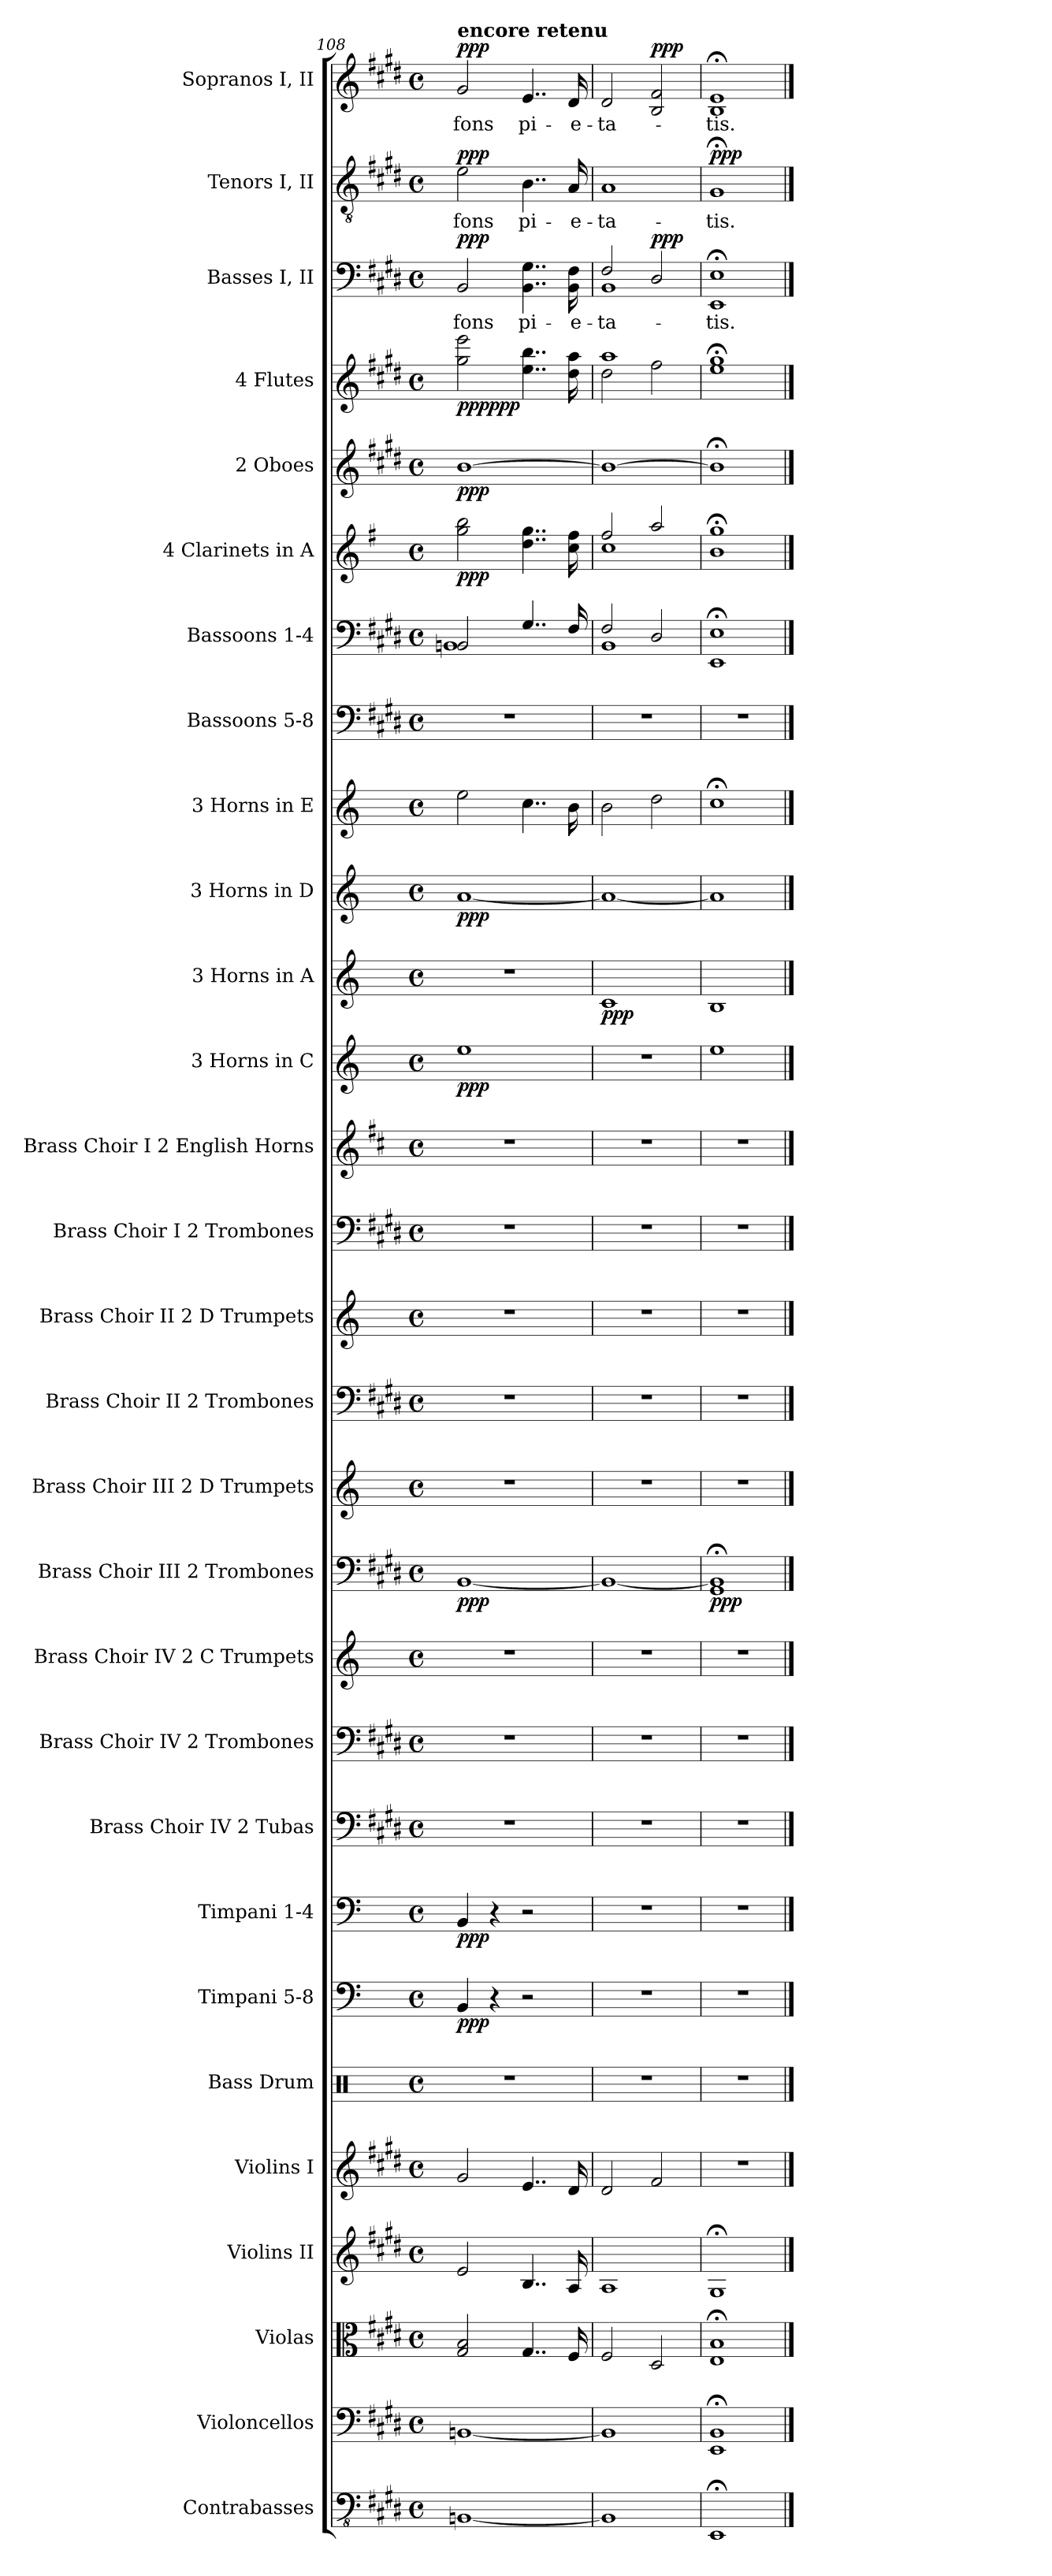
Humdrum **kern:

**kern	**kern	**kern	**kern	**kern	**kern	**kern	**dynam	**kern	**dynam	**kern	**kern	**kern	**kern	**dynam	**kern	**kern	**kern	**kern	**kern	**kern	**dynam	**kern	**dynam	**kern	**dynam	**kern	**kern	**kern	**kern	**dynam	**kern	**dynam	**kern	**dynam	**kern	**text	**dynam	**kern	**text	**dynam	**kern	**text	**dynam
*part29	*part28	*part27	*part26	*part25	*part24	*part23	*part23	*part22	*part22	*part21	*part20	*part19	*part18	*part18	*part17	*part16	*part15	*part14	*part13	*part12	*part12	*part11	*part11	*part10	*part10	*part9	*part8	*part7	*part6	*part6	*part5	*part5	*part4	*part4	*part3	*part3	*part3	*part2	*part2	*part2	*part1	*part1	*part1
*staff29	*staff28	*staff27	*staff26	*staff25	*staff24	*staff23	*staff23	*staff22	*staff22	*staff21	*staff20	*staff19	*staff18	*staff18	*staff17	*staff16	*staff15	*staff14	*staff13	*staff12	*staff12	*staff11	*staff11	*staff10	*staff10	*staff9	*staff8	*staff7	*staff6	*staff6	*staff5	*staff5	*staff4	*staff4	*staff3	*staff3	*staff3	*staff2	*staff2	*staff2	*staff1	*staff1	*staff1
*I"Contrabasses	*I"Violoncellos	*I"Violas	*I"Violins II	*I"Violins I	*I"Bass Drum	*I"Timpani 5-8	*	*I"Timpani 1-4	*	*I"Brass Choir IV 2 Tubas	*I"Brass Choir IV 2 Trombones	*I"Brass Choir IV 2 C Trumpets	*I"Brass Choir III 2 Trombones	*	*I"Brass Choir III 2 D Trumpets	*I"Brass Choir II 2 Trombones	*I"Brass Choir II 2 D Trumpets	*I"Brass Choir I 2 Trombones	*I"Brass Choir I 2 English Horns	*I"3 Horns in C	*	*I"3 Horns in A	*	*I"3 Horns in D	*	*I"3 Horns in E	*I"Bassoons 5-8	*I"Bassoons 1-4	*I"4 Clarinets in A	*	*I"2 Oboes	*	*I"4 Flutes	*	*I"Basses I, II	*	*	*I"Tenors I, II	*	*	*I"Sopranos I, II	*	*
*I'Cbs.	*I'Vcs.	*I'Vlas.	*I'Vlns. II	*I'Vlns. I	*I'B. Dr.	*I'Timp. 5-8	*	*I'Timp. 1-4	*	*I'B. C. IV 2 Tbas.	*I'B. C. IV 2 Tbns.	*I'B. C. IV 2 C Tpts.	*I'B. C. III 2 Tbns.	*	*I'B. C. III 2 D Tpts.	*I'B. C. II 2 Tbns.	*I'B. C. II 2 D Tpts.	*I'B. C. I 2 Tbns.	*I'B. C. I 2 Eng. Hns.	*	*	*	*	*	*	*	*I'Bsns. 5-8	*I'Bsns. 4-8	*	*	*I'2 Obs.	*	*I'4 Fls.	*	*I'B. I, II	*	*	*I'T. I, II	*	*	*I'S. I, II	*	*
*clefFv4	*clefF4	*clefC3	*clefG2	*clefG2	*clefX	*clefF4	*	*clefF4	*	*clefF4	*clefF4	*clefG2	*clefF4	*	*clefG2	*clefF4	*clefG2	*clefF4	*clefG2	*clefG2	*	*clefG2	*	*clefG2	*	*clefG2	*clefF4	*clefF4	*clefG2	*	*clefG2	*	*clefG2	*	*clefF4	*	*	*clefGv2	*	*	*clefG2	*	*
*	*	*	*	*	*	*	*	*	*	*	*	*	*	*	*ITrd-1c-2	*	*ITrd-1c-2	*	*ITrd4c7	*ITrd7c12	*	*ITrd2c3	*	*ITrd6c10	*	*ITrd5c8	*	*	*ITrd2c3	*	*	*	*	*	*	*	*	*	*	*	*	*	*
*k[f#c#g#d#]	*k[f#c#g#d#]	*k[f#c#g#d#]	*k[f#c#g#d#]	*k[f#c#g#d#]	*k[]	*k[]	*	*k[]	*	*k[f#c#g#d#]	*k[f#c#g#d#]	*k[]	*k[f#c#g#d#]	*	*k[f#c#]	*k[f#c#g#d#]	*k[f#c#]	*k[f#c#g#d#]	*k[f#]	*k[]	*	*k[f#c#g#]	*	*k[f#c#]	*	*k[f#c#g#d#]	*k[f#c#g#d#]	*k[f#c#g#d#]	*k[f#c#g#d#]	*	*k[f#c#g#d#]	*	*k[f#c#g#d#]	*	*k[f#c#g#d#]	*	*	*k[f#c#g#d#]	*	*	*k[f#c#g#d#]	*	*
*M4/4	*M4/4	*M4/4	*M4/4	*M4/4	*M4/4	*M4/4	*	*M4/4	*	*M4/4	*M4/4	*M4/4	*M4/4	*	*M4/4	*M4/4	*M4/4	*M4/4	*M4/4	*M4/4	*	*M4/4	*	*M4/4	*	*M4/4	*M4/4	*M4/4	*M4/4	*	*M4/4	*	*M4/4	*	*M4/4	*	*	*M4/4	*	*	*M4/4	*	*
*met(c)	*met(c)	*met(c)	*met(c)	*met(c)	*met(c)	*met(c)	*	*met(c)	*	*met(c)	*met(c)	*met(c)	*met(c)	*	*met(c)	*met(c)	*met(c)	*met(c)	*met(c)	*met(c)	*	*met(c)	*	*met(c)	*	*met(c)	*met(c)	*met(c)	*met(c)	*	*met(c)	*	*met(c)	*	*met(c)	*	*	*met(c)	*	*	*met(c)	*	*
=108	=108	=108	=108	=108	=108	=108	=108	=108	=108	=108	=108	=108	=108	=108	=108	=108	=108	=108	=108	=108	=108	=108	=108	=108	=108	=108	=108	=108	=108	=108	=108	=108	=108	=108	=108	=108	=108	=108	=108	=108	=108	=108	=108
*	*	*	*	*	*	*	*	*	*	*	*	*	*	*	*	*	*	*	*	*	*	*	*	*	*	*	*	*^	*	*	*	*	*	*	*	*	*	*	*	*	*	*	*
!	!	!	!	!	!	!	!	!	!	!	!	!	!	!	!	!	!	!	!	!	!	!	!	!	!	!	!	!	!	!	!	!	!	!	!	!	!	!	!	!	!	!LO:TX:a:B:t=encore retenu	!	!
!	!	!	!	!	!	!	!LO:DY:b	!	!LO:DY:b	!	!	!	!	!LO:DY:b	!	!	!	!	!	!	!LO:DY:b	!	!	!	!LO:DY:b	!	!	!	!	!	!LO:DY:b	!	!LO:DY:b	!	!LO:DY:b	!	!LO:LY:b	!	!	!LO:LY:b	!	!	!LO:LY:b	!
!	!	!	!	!	!	!	!	!	!	!	!	!	!	!	!	!	!	!	!	!	!	!	!	!	!	!	!	!	!	!	!	!	!	!	!LO:DY:n=1:b	!	!	!LO:DY:a	!	!	!LO:DY:a	!	!	!LO:DY:a
[1BBBn	[1BBn	2G#/ 2B/	2e/	2g#/	1r	4BB/	ppp	4BB/	ppp	1r	1r	1r	[1BB	ppp	1r	1r	1r	1r	1r	1e	ppp	1r	.	[1B	ppp	2g#\	1r	2BBn/	1BB	2ee\ 2gg#\	ppp	[1b	ppp	2gg#\ 2eee\	ppp ppp	2BB/	fons	ppp	2e\	fons	ppp	2g#/	fons	ppp
.	.	.	.	.	.	4r	.	4r	.	.	.	.	.	.	.	.	.	.	.	.	.	.	.	.	.	.	.	.	.	.	.	.	.	.	.	.	.	.	.	.	.	.	.	.
!	!	!	!	!	!	!	!	!	!	!	!	!	!	!	!	!	!	!	!	!	!	!	!	!	!	!	!	!	!	!	!	!	!	!	!	!	!LO:LY:b	!	!	!LO:LY:b	!	!	!LO:LY:b	!
.	.	4..G#/	4..B/	4..e/	.	2r	.	2r	.	.	.	.	.	.	.	.	.	.	.	.	.	.	.	.	.	4..e\	.	4..G#/	.	4..b\ 4..ee\	.	.	.	4..ee\ 4..bb\	.	4..BB\ 4..G#\	pi-	.	4..B\	pi-	.	4..e/	pi-	.
!	!	!	!	!	!	!	!	!	!	!	!	!	!	!	!	!	!	!	!	!	!	!	!	!	!	!	!	!	!	!	!	!	!	!	!	!	!LO:LY:b	!	!	!LO:LY:b	!	!	!LO:LY:b	!
.	.	16F#/	16A/	16d#/	.	.	.	.	.	.	.	.	.	.	.	.	.	.	.	.	.	.	.	.	.	16d#\	.	16F#/	.	16a\ 16dd#\	.	.	.	16dd#\ 16aa\	.	16BB\ 16F#\	-e-	.	16A/	-e-	.	16d#/	-e-	.
=109	=109	=109	=109	=109	=109	=109	=109	=109	=109	=109	=109	=109	=109	=109	=109	=109	=109	=109	=109	=109	=109	=109	=109	=109	=109	=109	=109	=109	=109	=109	=109	=109	=109	=109	=109	=109	=109	=109	=109	=109	=109	=109	=109	=109
*	*	*	*	*	*	*	*	*	*	*	*	*	*	*	*	*	*	*	*	*	*	*	*	*	*	*	*	*	*	*^	*	*	*	*^	*	*	*	*	*	*	*	*	*	*
!	!	!	!	!	!	!	!	!	!	!	!	!	!	!	!	!	!	!	!	!	!	!	!LO:DY:b	!	!	!	!	!	!	!	!	!	!	!	!	!	!	!	!LO:LY:b	!	!	!LO:LY:b	!	!	!LO:LY:b	!
*	*	*	*	*	*	*	*	*	*	*	*	*	*	*	*	*	*	*	*	*	*	*	*	*	*	*	*	*	*	*	*	*	*	*	*	*	*	*^	*	*	*	*	*	*	*	*
1BBB]	1BB]	2F#/	1A	2d#/	1r	1r	.	1r	.	1r	1r	1r	1BB_	.	1r	1r	1r	1r	1r	1r	.	1A	ppp	1B_	.	2d#\	1r	2F#/	1BB	2dd#/	1a	.	1b_	.	1aa	2dd#\	.	2F#/	1BB	-ta-	.	1A	-ta-	.	2d#/	-ta-	.
!	!	!	!	!	!	!	!	!	!	!	!	!	!	!	!	!	!	!	!	!	!	!	!	!	!	!	!	!	!	!	!	!	!	!	!	!	!	!	!	!	!LO:DY:a	!	!	!	!	!	!LO:DY:a
.	.	2D#/	.	2f#/	.	.	.	.	.	.	.	.	.	.	.	.	.	.	.	.	.	.	.	.	.	2f#\	.	2D#/	.	2ff#/	.	.	.	.	.	2ff#\	.	2D#/	.	.	ppp	.	.	.	2B/ 2f#/	.	ppp
*	*	*	*	*	*	*	*	*	*	*	*	*	*	*	*	*	*	*	*	*	*	*	*	*	*	*	*	*	*	*	*	*	*	*	*	*	*	*v	*v	*	*	*	*	*	*	*	*
=110	=110	=110	=110	=110	=110	=110	=110	=110	=110	=110	=110	=110	=110	=110	=110	=110	=110	=110	=110	=110	=110	=110	=110	=110	=110	=110	=110	=110	=110	=110	=110	=110	=110	=110	=110	=110	=110	=110	=110	=110	=110	=110	=110	=110	=110	=110
*	*	*	*	*	*	*	*	*	*	*	*	*	*	*	*	*	*	*	*	*	*	*	*	*	*	*	*	*	*	*	*	*	*	*	*	*	*	*	*	*	*	*	*	*MM30	*	*
!	!	!	!	!	!	!	!	!	!	!	!	!	!	!LO:DY:b	!	!	!	!	!	!	!	!	!	!	!	!	!	!	!	!	!	!	!	!	!	!	!	!	!LO:LY:b	!	!	!LO:LY:b	!LO:DY:a	!	!LO:LY:b	!
1EEE;<	1EE;< 1BB;<	1E;< 1B;<	1G#;<	1r	1r	1r	.	1r	.	1r	1r	1r	1GG#;< 1BB];<	ppp	1r	1r	1r	1r	1r	1e	.	1G#	.	1B]	.	1e;<	1r	1E;<	1EE	1ee;<	1g#	.	1b;<]	.	1gg#;<	1ee	.	1EE;< 1E;<	-tis.	.	1G#;<	-tis.	ppp	1B;< 1e;<	-tis.	.
*	*	*	*	*	*	*	*	*	*	*	*	*	*	*	*	*	*	*	*	*	*	*	*	*	*	*	*	*v	*v	*	*	*	*	*	*v	*v	*	*	*	*	*	*	*	*	*	*
*	*	*	*	*	*	*	*	*	*	*	*	*	*	*	*	*	*	*	*	*	*	*	*	*	*	*	*	*	*v	*v	*	*	*	*	*	*	*	*	*	*	*	*	*	*
==	==	==	==	==	==	==	==	==	==	==	==	==	==	==	==	==	==	==	==	==	==	==	==	==	==	==	==	==	==	==	==	==	==	==	==	==	==	==	==	==	==	==	==
*-	*-	*-	*-	*-	*-	*-	*-	*-	*-	*-	*-	*-	*-	*-	*-	*-	*-	*-	*-	*-	*-	*-	*-	*-	*-	*-	*-	*-	*-	*-	*-	*-	*-	*-	*-	*-	*-	*-	*-	*-	*-	*-	*-
